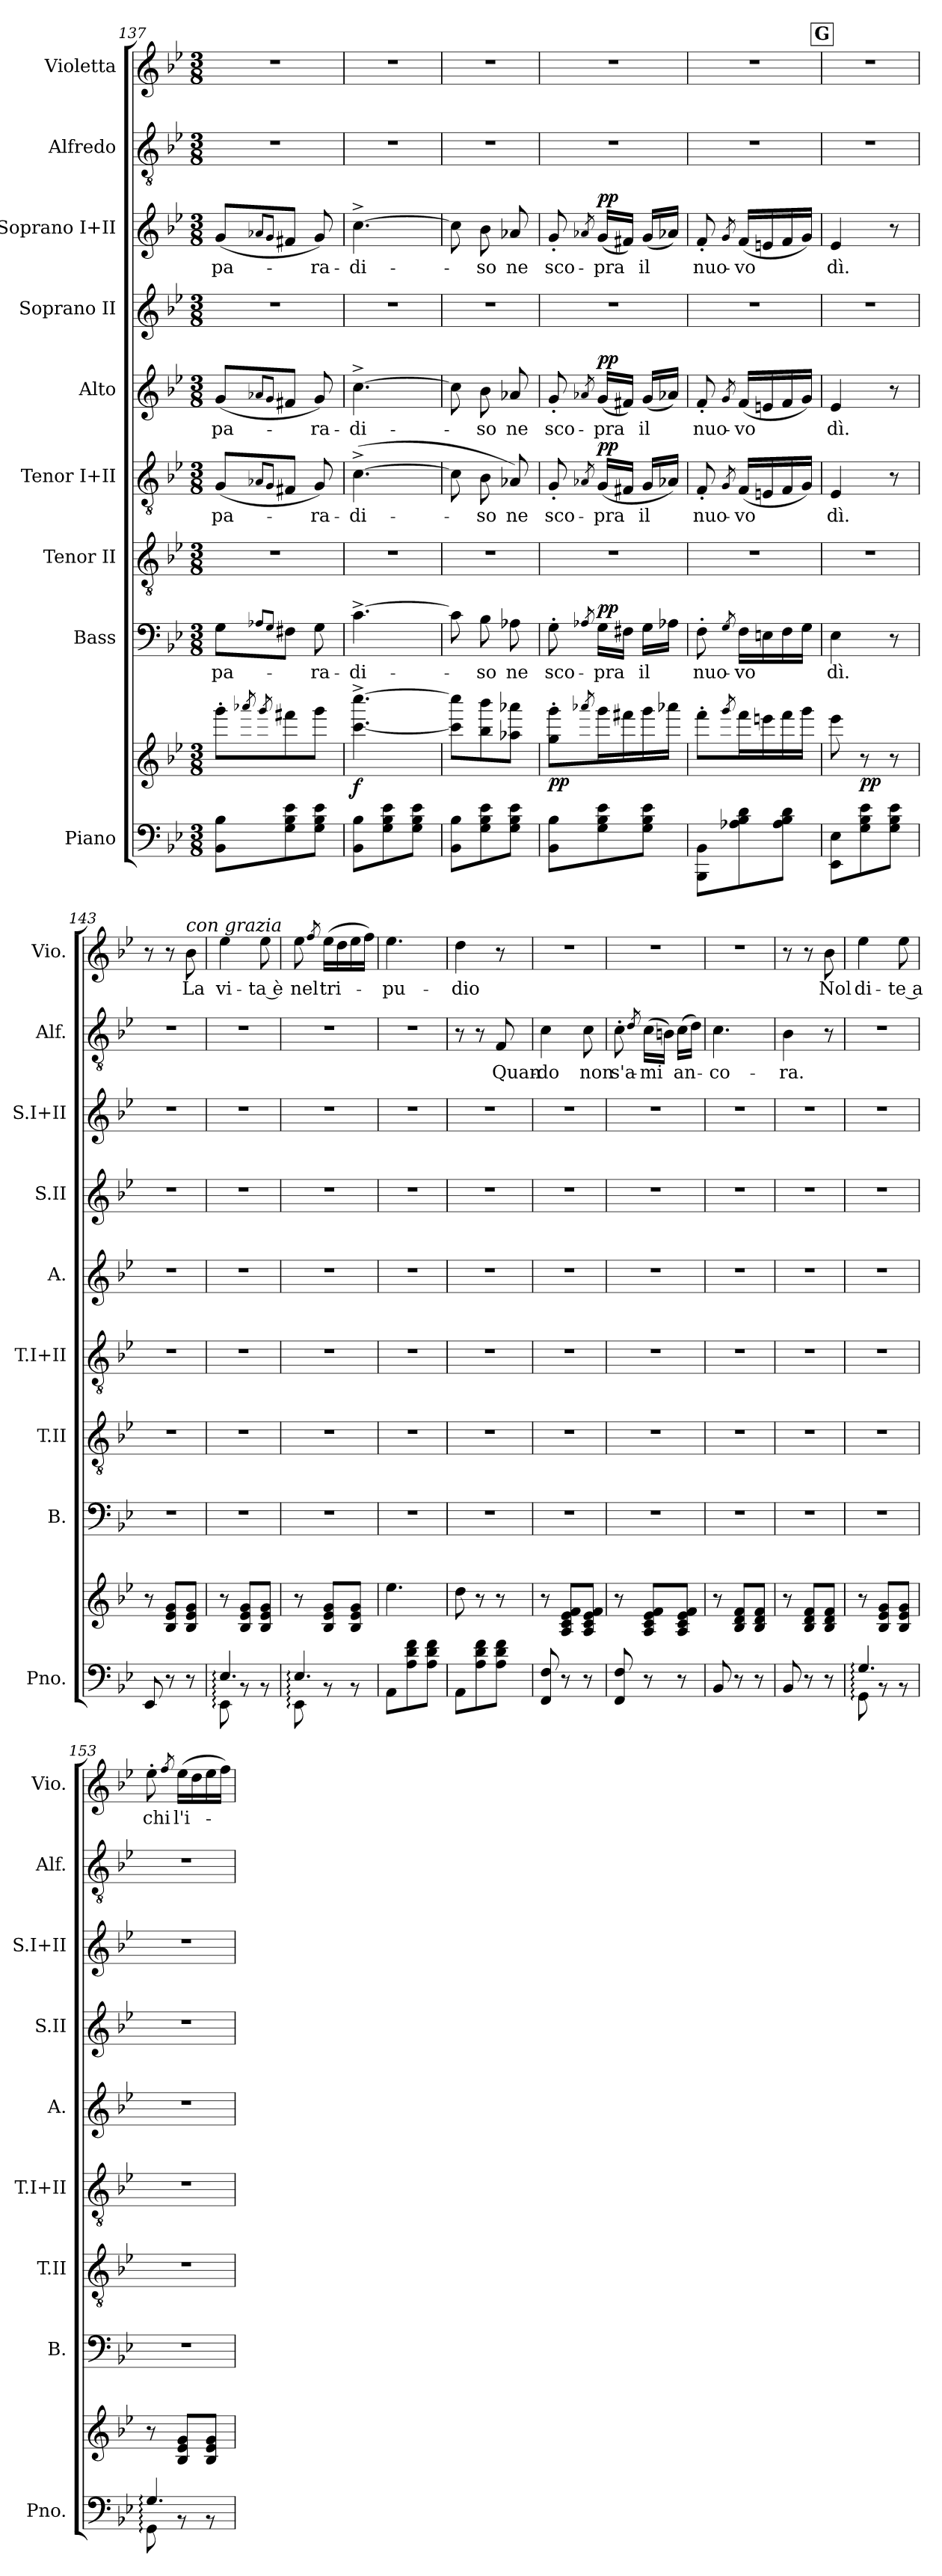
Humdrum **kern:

**kern	**kern	**dynam	**kern	**text	**dynam	**kern	**kern	**text	**dynam	**kern	**text	**dynam	**kern	**kern	**text	**dynam	**kern	**text	**kern	**text
*part9	*part9	*part9	*part8	*part8	*part8	*part7	*part6	*part6	*part6	*part5	*part5	*part5	*part4	*part3	*part3	*part3	*part2	*part2	*part1	*part1
*staff10	*staff9	*staff9/10	*staff8	*staff8	*staff8	*staff7	*staff6	*staff6	*staff6	*staff5	*staff5	*staff5	*staff4	*staff3	*staff3	*staff3	*staff2	*staff2	*staff1	*staff1
*I"Piano	*	*	*I"Bass	*	*	*I"Tenor II	*I"Tenor I+II	*	*	*I"Alto	*	*	*I"Soprano II	*I"Soprano I+II	*	*	*I"Alfredo	*	*I"Violetta	*
*I'Pno.	*	*	*I'B.	*	*	*I'T.II	*I'T.I+II	*	*	*I'A.	*	*	*I'S.II	*I'S.I+II	*	*	*I'Alf.	*	*I'Vio.	*
*clefF4	*clefG2	*	*clefF4	*	*	*clefGv2	*clefGv2	*	*	*clefG2	*	*	*clefG2	*clefG2	*	*	*clefGv2	*	*clefG2	*
*k[b-e-]	*k[b-e-]	*	*k[b-e-]	*	*	*k[b-e-]	*k[b-e-]	*	*	*k[b-e-]	*	*	*k[b-e-]	*k[b-e-]	*	*	*k[b-e-]	*	*k[b-e-]	*
*M3/8	*M3/8	*	*M3/8	*	*	*M3/8	*M3/8	*	*	*M3/8	*	*	*M3/8	*M3/8	*	*	*M3/8	*	*M3/8	*
=137	=137	=137	=137	=137	=137	=137	=137	=137	=137	=137	=137	=137	=137	=137	=137	=137	=137	=137	=137	=137
!	!	!	!	!LO:LY:b	!	!	!	!LO:LY:b	!	!	!LO:LY:b	!	!	!	!LO:LY:b	!	!	!	!	!
8BB-\ 8B-\L	8ggg'\L	.	8G\L	pa-	.	4.r	(8G/L	pa-	.	(8g/L	pa-	.	4.r	(8g/L	pa-	.	4.r	.	4.r	.
.	8qaaa-X/	.	8qA-X/L	.	.	.	8qA-X/L	.	.	8qa-X/L	.	.	.	8qa-X/L	.	.	.	.	.	.
.	8qggg/	.	8qG/J	.	.	.	8qG/J	.	.	8qg/J	.	.	.	8qg/J	.	.	.	.	.	.
8G\ 8B-\ 8e-\	8fff#X\	.	8F#X\J	.	.	.	8F#X/J	.	.	8f#X/J	.	.	.	8f#X/J	.	.	.	.	.	.
!	!	!	!	!LO:LY:b	!	!	!	!LO:LY:b	!	!	!LO:LY:b	!	!	!	!LO:LY:b	!	!	!	!	!
8G\ 8B-\ 8e-\J	8ggg\J	.	8G\	-ra-	.	.	8G/)	-ra-	.	8g/)	-ra-	.	.	8g/)	-ra-	.	.	.	.	.
!!LO:LB:g=z
=138	=138	=138	=138	=138	=138	=138	=138	=138	=138	=138	=138	=138	=138	=138	=138	=138	=138	=138	=138	=138
!	!	!LO:DY:b	!	!LO:LY:b	!	!	!	!LO:LY:b	!	!	!LO:LY:b	!	!	!	!LO:LY:b	!	!	!	!	!
8BB-\ 8B-\L	[4.ccc\^ [4.cccc\^	f	[4.c^\	-di-	.	4.r	([4.c^\	-di-	.	[4.cc^\	-di-	.	4.r	[4.cc^\	-di-	.	4.r	.	4.r	.
8G\ 8B-\ 8e-\	.	.	.	.	.	.	.	.	.	.	.	.	.	.	.	.	.	.	.	.
8G\ 8B-\ 8e-\J	.	.	.	.	.	.	.	.	.	.	.	.	.	.	.	.	.	.	.	.
=139	=139	=139	=139	=139	=139	=139	=139	=139	=139	=139	=139	=139	=139	=139	=139	=139	=139	=139	=139	=139
8BB-\ 8B-\L	8ccc\] 8cccc\]L	.	8c\]	.	.	4.r	8c\]	.	.	8cc\]	.	.	4.r	8cc\]	.	.	4.r	.	4.r	.
!	!	!	!	!LO:LY:b	!	!	!	!LO:LY:b	!	!	!LO:LY:b	!	!	!	!LO:LY:b	!	!	!	!	!
8G\ 8B-\ 8e-\	8bb-\ 8bbb-\	.	8B-\	-so	.	.	8B-\	-so	.	8b-\	-so	.	.	8b-\	-so	.	.	.	.	.
!	!	!	!	!LO:LY:b	!	!	!	!LO:LY:b	!	!	!LO:LY:b	!	!	!	!LO:LY:b	!	!	!	!	!
8G\ 8B-\ 8e-\J	8aa-X\ 8aaa-X\J	.	8A-X\	ne	.	.	8A-X/)	ne	.	8a-X/	ne	.	.	8a-X/	ne	.	.	.	.	.
=140	=140	=140	=140	=140	=140	=140	=140	=140	=140	=140	=140	=140	=140	=140	=140	=140	=140	=140	=140	=140
!	!	!LO:DY:b	!	!LO:LY:b	!	!	!	!LO:LY:b	!	!	!LO:LY:b	!	!	!	!LO:LY:b	!	!	!	!	!
8BB-\ 8B-\L	8gg\' 8ggg\'L	pp	8G'\	sco-	.	4.r	8G'/	sco-	.	8g'/	sco-	.	4.r	8g'/	sco-	.	4.r	.	4.r	.
.	8qaaa-X/	.	8qA-X/	.	.	.	8qA-X/	.	.	8qa-X/	.	.	.	8qa-X/	.	.	.	.	.	.
!	!	!	!	!LO:LY:b	!LO:DY:a	!	!	!LO:LY:b	!LO:DY:a	!	!LO:LY:b	!LO:DY:a	!	!	!LO:LY:b	!LO:DY:a	!	!	!	!
8G\ 8B-\ 8e-\	16ggg\L	.	16G\LL	-pra	pp	.	(16G/LL	-pra	pp	(16g/LL	-pra	pp	.	(16g/LL	-pra	pp	.	.	.	.
.	16fff#X\	.	16F#X\JJ	.	.	.	16F#X/JJ	.	.	16f#X/JJ)	.	.	.	16f#X/JJ)	.	.	.	.	.	.
!	!	!	!	!LO:LY:b	!	!	!	!LO:LY:b	!	!	!LO:LY:b	!	!	!	!LO:LY:b	!	!	!	!	!
8G\ 8B-\ 8e-\J	16ggg\	.	16G\LL	il	.	.	16G/LL	-il	.	(16g/LL	il	.	.	(16g/LL	il	.	.	.	.	.
.	16aaa-\JJ	.	16A-\JJ	.	.	.	16A-/JJ)	.	.	16a-/JJ)	.	.	.	16a-/JJ)	.	.	.	.	.	.
=141	=141	=141	=141	=141	=141	=141	=141	=141	=141	=141	=141	=141	=141	=141	=141	=141	=141	=141	=141	=141
!	!	!	!	!LO:LY:b	!	!	!	!LO:LY:b	!	!	!LO:LY:b	!	!	!	!LO:LY:b	!	!	!	!	!
8BBB-/ 8BB-/L	8fff'\L	.	8F'\	nuo-	.	4.r	8F'/	nuo-	.	8f'/	nuo-	.	4.r	8f'/	nuo-	.	4.r	.	4.r	.
.	8qggg/	.	8qG/	.	.	.	8qG/	.	.	8qg/	.	.	.	8qg/	.	.	.	.	.	.
!	!	!	!	!LO:LY:b	!	!	!	!LO:LY:b	!	!	!LO:LY:b	!	!	!	!LO:LY:b	!	!	!	!	!
8A-X\ 8B-\ 8d\	16fff\L	.	16F\LL	-vo	.	.	(16F/LL	-vo	.	(16f/LL	-vo	.	.	(16f/LL	-vo	.	.	.	.	.
.	16eeen\	.	16En\	.	.	.	16En/	.	.	16en/	.	.	.	16en/	.	.	.	.	.	.
8A-\ 8B-\ 8d\J	16fff\	.	16F\	.	.	.	16F/	.	.	16f/	.	.	.	16f/	.	.	.	.	.	.
.	16ggg\JJ	.	16G\JJ	.	.	.	16G/JJ)	.	.	16g/JJ)	.	.	.	16g/JJ)	.	.	.	.	.	.
!!LO:REH:place=s1:a:B:fs=14:t=G
=142	=142	=142	=142	=142	=142	=142	=142	=142	=142	=142	=142	=142	=142	=142	=142	=142	=142	=142	=142	=142
!	!	!	!	!LO:LY:b	!	!	!	!LO:LY:b	!	!	!LO:LY:b	!	!	!	!LO:LY:b	!	!	!	!	!
8EE-/ 8E-/L	8eee-\	.	4E-\	dì.	.	4.r	4E-/	dì.	.	4e-/	dì.	.	4.r	4e-/	dì.	.	4.r	.	4.r	.
!	!	!LO:DY:b	!	!	!	!	!	!	!	!	!	!	!	!	!	!	!	!	!	!
8G\ 8B-\ 8e-\	8r	pp	.	.	.	.	.	.	.	.	.	.	.	.	.	.	.	.	.	.
8G\ 8B-\ 8e-\J	8r	.	8r	.	.	.	8r	.	.	8r	.	.	.	8r	.	.	.	.	.	.
!!LO:PB:g=z
=143	=143	=143	=143	=143	=143	=143	=143	=143	=143	=143	=143	=143	=143	=143	=143	=143	=143	=143	=143	=143
8EE-/	8r	.	4.r	.	.	4.r	4.r	.	.	4.r	.	.	4.r	4.r	.	.	4.r	.	8r	.
8r	8B-/ 8e-/ 8g/L	.	.	.	.	.	.	.	.	.	.	.	.	.	.	.	.	.	8r	.
!	!	!	!	!	!	!	!	!	!	!	!	!	!	!	!	!	!	!	!LO:TX:a:i:t=con grazia	!
!	!	!	!	!	!	!	!	!	!	!	!	!	!	!	!	!	!	!	!	!LO:LY:b
8r	8B-/ 8e-/ 8g/J	.	.	.	.	.	.	.	.	.	.	.	.	.	.	.	.	.	8b-\	La
=144	=144	=144	=144	=144	=144	=144	=144	=144	=144	=144	=144	=144	=144	=144	=144	=144	=144	=144	=144	=144
*^	*	*	*	*	*	*	*	*	*	*	*	*	*	*	*	*	*	*	*	*
!	!	!	!	!	!	!	!	!	!	!	!	!	!	!	!	!	!	!	!	!	!LO:LY:b
4.E-:/	8EE-:\	8r	.	4.r	.	.	4.r	4.r	.	.	4.r	.	.	4.r	4.r	.	.	4.r	.	4ee-\	vi-
.	8rBB	8B-/ 8e-/ 8g/L	.	.	.	.	.	.	.	.	.	.	.	.	.	.	.	.	.	.	.
!	!	!	!	!	!	!	!	!	!	!	!	!	!	!	!	!	!	!	!	!	!LO:LY:b
.	8rBB	8B-/ 8e-/ 8g/J	.	.	.	.	.	.	.	.	.	.	.	.	.	.	.	.	.	8ee-\	ta è
=145	=145	=145	=145	=145	=145	=145	=145	=145	=145	=145	=145	=145	=145	=145	=145	=145	=145	=145	=145	=145	=145
!	!	!	!	!	!	!	!	!	!	!	!	!	!	!	!	!	!	!	!	!	!LO:LY:b
4.E-:/	8EE-:\	8r	.	4.r	.	.	4.r	4.r	.	.	4.r	.	.	4.r	4.r	.	.	4.r	.	8ee-\	nel
.	.	.	.	.	.	.	.	.	.	.	.	.	.	.	.	.	.	.	.	8qff/	.
!	!	!	!	!	!	!	!	!	!	!	!	!	!	!	!	!	!	!	!	!	!LO:LY:b
.	8rBB	8B-/ 8e-/ 8g/L	.	.	.	.	.	.	.	.	.	.	.	.	.	.	.	.	.	(16ee-\LL	tri-
.	.	.	.	.	.	.	.	.	.	.	.	.	.	.	.	.	.	.	.	16dd\	.
.	8rBB	8B-/ 8e-/ 8g/J	.	.	.	.	.	.	.	.	.	.	.	.	.	.	.	.	.	16ee-\	.
.	.	.	.	.	.	.	.	.	.	.	.	.	.	.	.	.	.	.	.	16ff\JJ)	.
*v	*v	*	*	*	*	*	*	*	*	*	*	*	*	*	*	*	*	*	*	*	*
=146	=146	=146	=146	=146	=146	=146	=146	=146	=146	=146	=146	=146	=146	=146	=146	=146	=146	=146	=146	=146
!	!	!	!	!	!	!	!	!	!	!	!	!	!	!	!	!	!	!	!	!LO:LY:b
8AA/L	4.ee-\	.	4.r	.	.	4.r	4.r	.	.	4.r	.	.	4.r	4.r	.	.	4.r	.	4.ee-\	-pu-
8A\ 8d\ 8f\	.	.	.	.	.	.	.	.	.	.	.	.	.	.	.	.	.	.	.	.
8A\ 8d\ 8f\J	.	.	.	.	.	.	.	.	.	.	.	.	.	.	.	.	.	.	.	.
=147	=147	=147	=147	=147	=147	=147	=147	=147	=147	=147	=147	=147	=147	=147	=147	=147	=147	=147	=147	=147
!	!	!	!	!	!	!	!	!	!	!	!	!	!	!	!	!	!	!	!	!LO:LY:b
8AA/L	8dd\	.	4.r	.	.	4.r	4.r	.	.	4.r	.	.	4.r	4.r	.	.	8r	.	4dd\	-dio
8A\ 8d\ 8f\	8r	.	.	.	.	.	.	.	.	.	.	.	.	.	.	.	8r	.	.	.
!	!	!	!	!	!	!	!	!	!	!	!	!	!	!	!	!	!	!LO:LY:b	!	!
8A\ 8d\ 8f\J	8r	.	.	.	.	.	.	.	.	.	.	.	.	.	.	.	8F/	Quan-	8r	.
=148	=148	=148	=148	=148	=148	=148	=148	=148	=148	=148	=148	=148	=148	=148	=148	=148	=148	=148	=148	=148
!	!	!	!	!	!	!	!	!	!	!	!	!	!	!	!	!	!	!LO:LY:b	!	!
8FF/ 8F/	8r	.	4.r	.	.	4.r	4.r	.	.	4.r	.	.	4.r	4.r	.	.	4c\	-do	4.r	.
8r	8A/ 8c/ 8e-/ 8f/L	.	.	.	.	.	.	.	.	.	.	.	.	.	.	.	.	.	.	.
!	!	!	!	!	!	!	!	!	!	!	!	!	!	!	!	!	!	!LO:LY:b	!	!
8r	8A/ 8c/ 8e-/ 8f/J	.	.	.	.	.	.	.	.	.	.	.	.	.	.	.	8c\	non	.	.
=149	=149	=149	=149	=149	=149	=149	=149	=149	=149	=149	=149	=149	=149	=149	=149	=149	=149	=149	=149	=149
!	!	!	!	!	!	!	!	!	!	!	!	!	!	!	!	!	!	!LO:LY:b	!	!
8FF/ 8F/	8r	.	4.r	.	.	4.r	4.r	.	.	4.r	.	.	4.r	4.r	.	.	8c'\	s'a-	4.r	.
.	.	.	.	.	.	.	.	.	.	.	.	.	.	.	.	.	8qd/	.	.	.
!	!	!	!	!	!	!	!	!	!	!	!	!	!	!	!	!	!	!LO:LY:b	!	!
8r	8A/ 8c/ 8e-/ 8f/L	.	.	.	.	.	.	.	.	.	.	.	.	.	.	.	(16c\LL	-mi	.	.
.	.	.	.	.	.	.	.	.	.	.	.	.	.	.	.	.	16Bn\JJ)	.	.	.
!	!	!	!	!	!	!	!	!	!	!	!	!	!	!	!	!	!	!LO:LY:b	!	!
8r	8A/ 8c/ 8e-/ 8f/J	.	.	.	.	.	.	.	.	.	.	.	.	.	.	.	(16c\LL	an-	.	.
.	.	.	.	.	.	.	.	.	.	.	.	.	.	.	.	.	16d\JJ)	.	.	.
=150	=150	=150	=150	=150	=150	=150	=150	=150	=150	=150	=150	=150	=150	=150	=150	=150	=150	=150	=150	=150
!	!	!	!	!	!	!	!	!	!	!	!	!	!	!	!	!	!	!LO:LY:b	!	!
8BB-/	8r	.	4.r	.	.	4.r	4.r	.	.	4.r	.	.	4.r	4.r	.	.	4.c\	-co-	4.r	.
8r	8B-/ 8d/ 8f/L	.	.	.	.	.	.	.	.	.	.	.	.	.	.	.	.	.	.	.
8r	8B-/ 8d/ 8f/J	.	.	.	.	.	.	.	.	.	.	.	.	.	.	.	.	.	.	.
=151	=151	=151	=151	=151	=151	=151	=151	=151	=151	=151	=151	=151	=151	=151	=151	=151	=151	=151	=151	=151
!	!	!	!	!	!	!	!	!	!	!	!	!	!	!	!	!	!	!LO:LY:b	!	!
8BB-/	8r	.	4.r	.	.	4.r	4.r	.	.	4.r	.	.	4.r	4.r	.	.	4B-\	-ra.	8r	.
8r	8B-/ 8d/ 8f/L	.	.	.	.	.	.	.	.	.	.	.	.	.	.	.	.	.	8r	.
!	!	!	!	!	!	!	!	!	!	!	!	!	!	!	!	!	!	!	!	!LO:LY:b
8r	8B-/ 8d/ 8f/J	.	.	.	.	.	.	.	.	.	.	.	.	.	.	.	8r	.	8b-\	Nol
=152	=152	=152	=152	=152	=152	=152	=152	=152	=152	=152	=152	=152	=152	=152	=152	=152	=152	=152	=152	=152
*^	*	*	*	*	*	*	*	*	*	*	*	*	*	*	*	*	*	*	*	*
!	!	!	!	!	!	!	!	!	!	!	!	!	!	!	!	!	!	!	!	!	!LO:LY:b
4.G:/	8GG:\	8r	.	4.r	.	.	4.r	4.r	.	.	4.r	.	.	4.r	4.r	.	.	4.r	.	4ee-\	di-
.	8rBB	8B-/ 8e-/ 8g/L	.	.	.	.	.	.	.	.	.	.	.	.	.	.	.	.	.	.	.
!	!	!	!	!	!	!	!	!	!	!	!	!	!	!	!	!	!	!	!	!	!LO:LY:b
.	8rBB	8B-/ 8e-/ 8g/J	.	.	.	.	.	.	.	.	.	.	.	.	.	.	.	.	.	8ee-\	te a
!!LO:LB:g=z
=153	=153	=153	=153	=153	=153	=153	=153	=153	=153	=153	=153	=153	=153	=153	=153	=153	=153	=153	=153	=153	=153
!	!	!	!	!	!	!	!	!	!	!	!	!	!	!	!	!	!	!	!	!	!LO:LY:b
4.G:/	8GG:\	8r	.	4.r	.	.	4.r	4.r	.	.	4.r	.	.	4.r	4.r	.	.	4.r	.	8ee-'\	chi
.	.	.	.	.	.	.	.	.	.	.	.	.	.	.	.	.	.	.	.	8qff/	.
!	!	!	!	!	!	!	!	!	!	!	!	!	!	!	!	!	!	!	!	!	!LO:LY:b
.	8rBB	8B-/ 8e-/ 8g/L	.	.	.	.	.	.	.	.	.	.	.	.	.	.	.	.	.	(16ee-\LL	l'i-
.	.	.	.	.	.	.	.	.	.	.	.	.	.	.	.	.	.	.	.	16dd\	.
.	8rBB	8B-/ 8e-/ 8g/J	.	.	.	.	.	.	.	.	.	.	.	.	.	.	.	.	.	16ee-\	.
.	.	.	.	.	.	.	.	.	.	.	.	.	.	.	.	.	.	.	.	16ff\JJ)	.
*v	*v	*	*	*	*	*	*	*	*	*	*	*	*	*	*	*	*	*	*	*	*
=	=	=	=	=	=	=	=	=	=	=	=	=	=	=	=	=	=	=	=	=
*-	*-	*-	*-	*-	*-	*-	*-	*-	*-	*-	*-	*-	*-	*-	*-	*-	*-	*-	*-	*-
